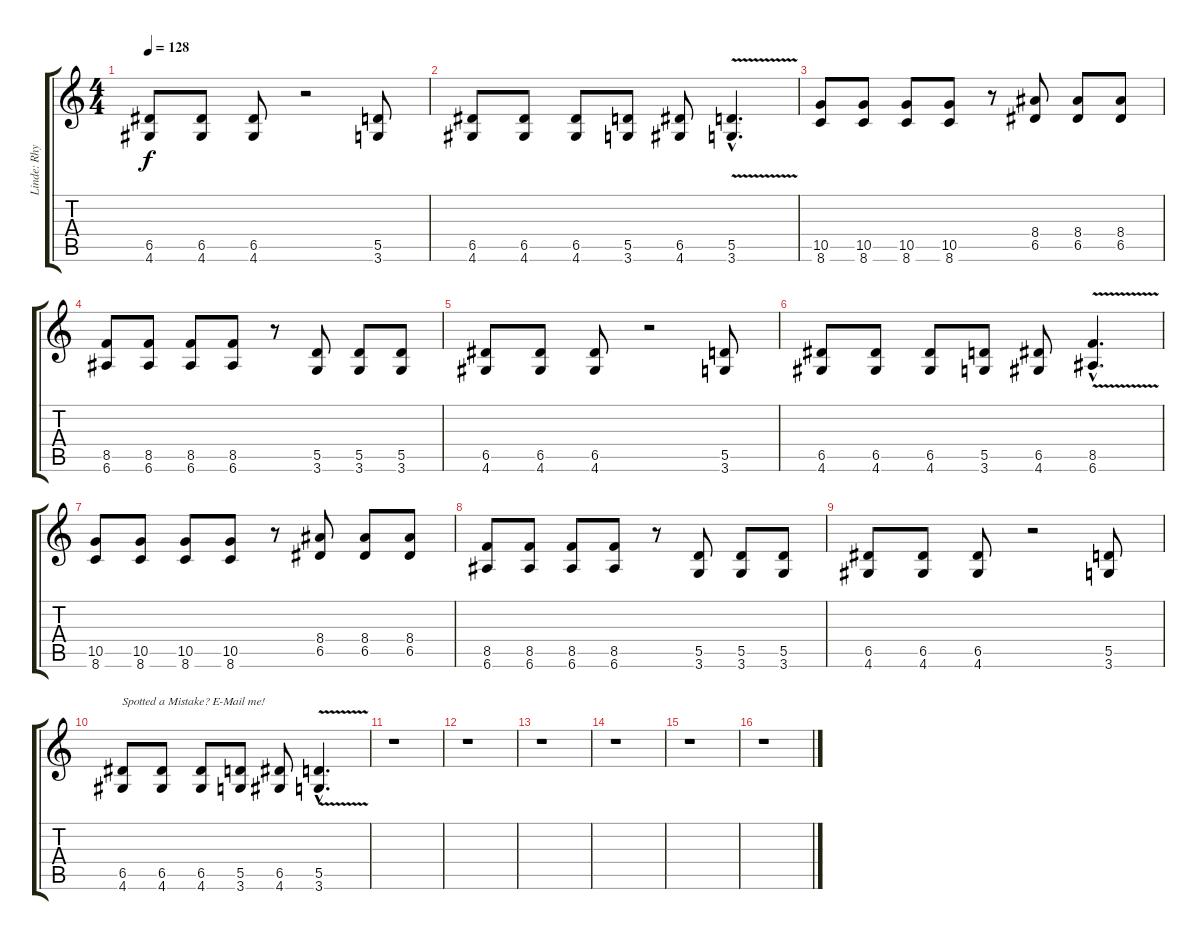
\track ("Linde: Rhythm Guitar" "Linde: Rhy") {instrument distortionguitar}
\staff {score tabs}
\tuning (E4 B3 G3 D3 A2 E2) {hide}
\ts (4 4)
\tempo 128
\clef g2
\ks c
(6.5 4.6).8{dy f} (6.5 4.6).8 (6.5 4.6).8 r.2 (5.5 3.6).8 |
(6.5 4.6).8 (6.5 4.6).8 (6.5 4.6).8 (5.5 3.6).8 (6.5 4.6).8 (5.5{hac} 3.6{v hac}).4{d} |
(10.5 8.6).8 (10.5 8.6).8 (10.5 8.6).8 (10.5 8.6).8 r.8 (8.4 6.5).8 (8.4 6.5).8 (8.4 6.5).8 |
(8.5 6.6).8 (8.5 6.6).8 (8.5 6.6).8 (8.5 6.6).8 r.8 (5.5 3.6).8 (5.5 3.6).8 (5.5 3.6).8 |
(6.5 4.6).8 (6.5 4.6).8 (6.5 4.6).8 r.2 (5.5 3.6).8 |
(6.5 4.6).8 (6.5 4.6).8 (6.5 4.6).8 (5.5 3.6).8 (6.5 4.6).8 (8.5{hac} 6.6{v hac}).4{d} |
(10.5 8.6).8 (10.5 8.6).8 (10.5 8.6).8 (10.5 8.6).8 r.8 (8.4 6.5).8 (8.4 6.5).8 (8.4 6.5).8 |
(8.5 6.6).8 (8.5 6.6).8 (8.5 6.6).8 (8.5 6.6).8 r.8 (5.5 3.6).8 (5.5 3.6).8 (5.5 3.6).8 |
(6.5 4.6).8 (6.5 4.6).8 (6.5 4.6).8 r.2 (5.5 3.6).8 |
(6.5 4.6).8{txt "Spotted a Mistake? E-Mail me!"} (6.5 4.6).8 (6.5 4.6).8 (5.5 3.6).8 (6.5 4.6).8 (5.5{hac} 3.6{v hac}).4{d} |
r.1 |
r.1 |
r.1 |
r.1 |
r.1 |
r.1
